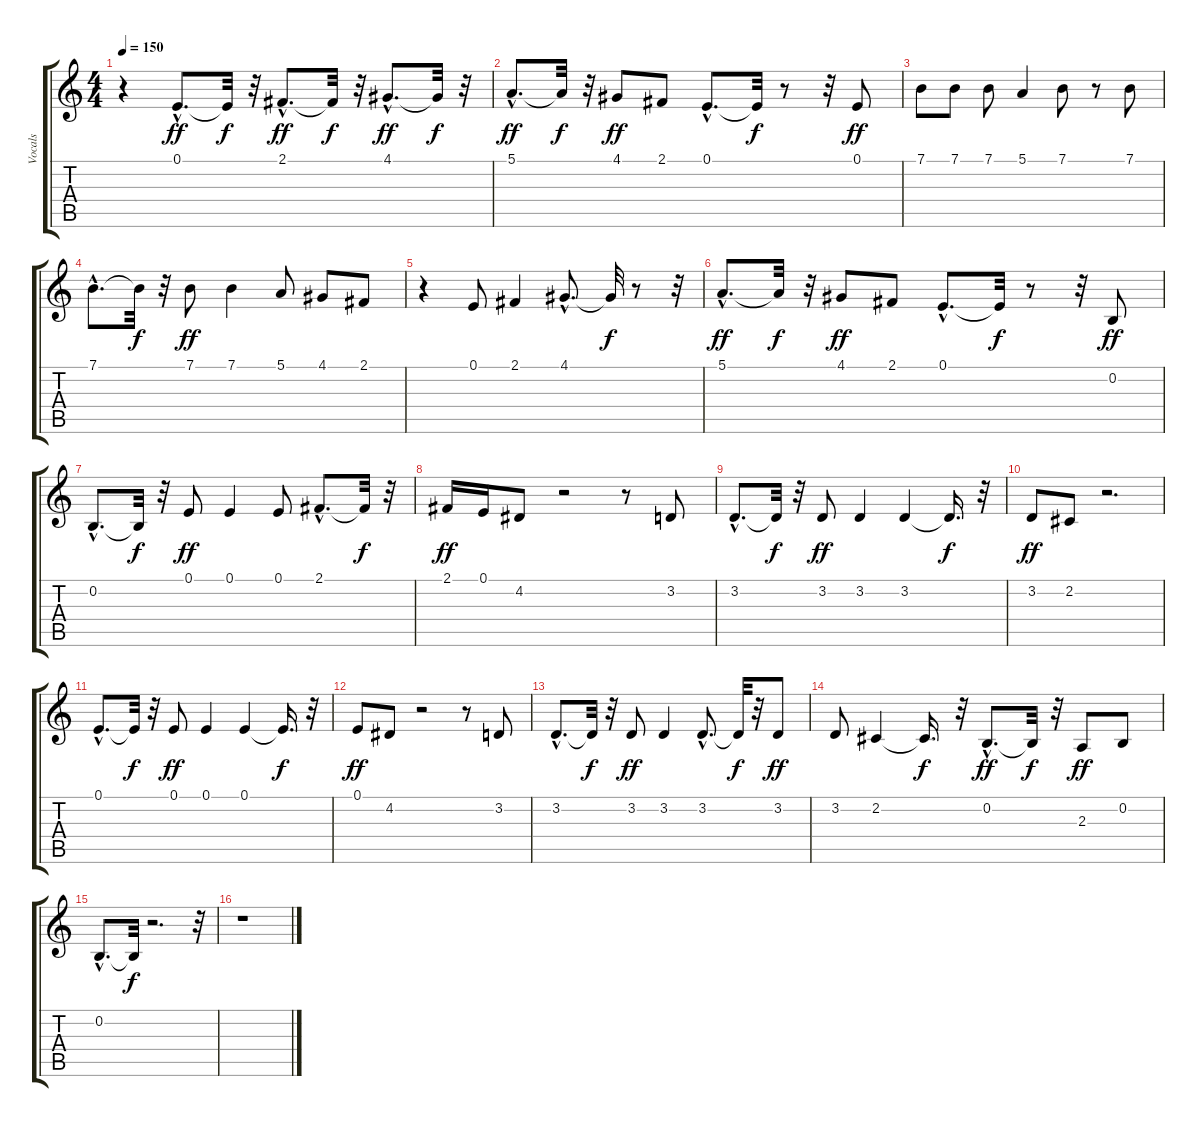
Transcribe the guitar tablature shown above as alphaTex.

\track ("Vocals" "Vocals") {instrument choiraahs}
\staff {score tabs}
\tuning (E4 B3 G3 D3 A2 E2) {hide}
\ts (4 4)
\tempo 150
\clef g2
\ks c
r.4{dy ff} 0.1{hac}.8{d} 0.1{t}.32{dy f} r.32 2.1{hac}.8{d dy ff} 2.1{t}.32{dy f} r.32 4.1{hac}.8{d dy ff} 4.1{t}.32{dy f} r.32 |
5.1{hac}.8{d dy ff} 5.1{t}.32{dy f} r.32 4.1.8{dy ff} 2.1.8 0.1{hac}.8{d} 0.1{t}.32{dy f} r.8 r.32 0.1.8{dy ff} |
7.1.8 7.1.8 7.1.8 5.1.4 7.1.8 r.8 7.1.8 |
7.1{hac}.8{d} 7.1{t}.32{dy f} r.32 7.1.8{dy ff} 7.1.4 5.1.8 4.1.8 2.1.8 |
r.4 0.1.8 2.1.4 4.1{hac}.8{d} 4.1{t}.32{dy f} r.8 r.32 |
5.1{hac}.8{d dy ff} 5.1{t}.32{dy f} r.32 4.1.8{dy ff} 2.1.8 0.1{hac}.8{d} 0.1{t}.32{dy f} r.8 r.32 0.2.8{dy ff} |
0.2{hac}.8{d} 0.2{t}.32{dy f} r.32 0.1.8{dy ff} 0.1.4 0.1.8 2.1{hac}.8{d} 2.1{t}.32{dy f} r.32 |
2.1.16{dy ff} 0.1.16 4.2.8 r.2 r.8 3.2.8 |
3.2{hac}.8{d} 3.2{t}.32{dy f} r.32 3.2.8{dy ff} 3.2.4 3.2.4 3.2{t}.16{d dy f} r.32 |
3.2.8{dy ff} 2.2.8 r.2{d} |
0.1{hac}.8{d} 0.1{t}.32{dy f} r.32 0.1.8{dy ff} 0.1.4 0.1.4 0.1{t}.16{d dy f} r.32 |
0.1.8{dy ff} 4.2.8 r.2 r.8 3.2.8 |
3.2{hac}.8{d} 3.2{t}.32{dy f} r.32 3.2.8{dy ff} 3.2.4 3.2{hac}.8{d} 3.2{t}.32{dy f} r.32 3.2.8{dy ff} |
3.2.8 2.2.4 2.2{t}.16{d dy f} r.32 0.2{hac}.8{d dy ff} 0.2{t}.32{dy f} r.32 2.3.8{dy ff} 0.2.8 |
0.2{hac}.8{d} 0.2{t}.32{dy f} r.2{d} r.32 |
r.1
